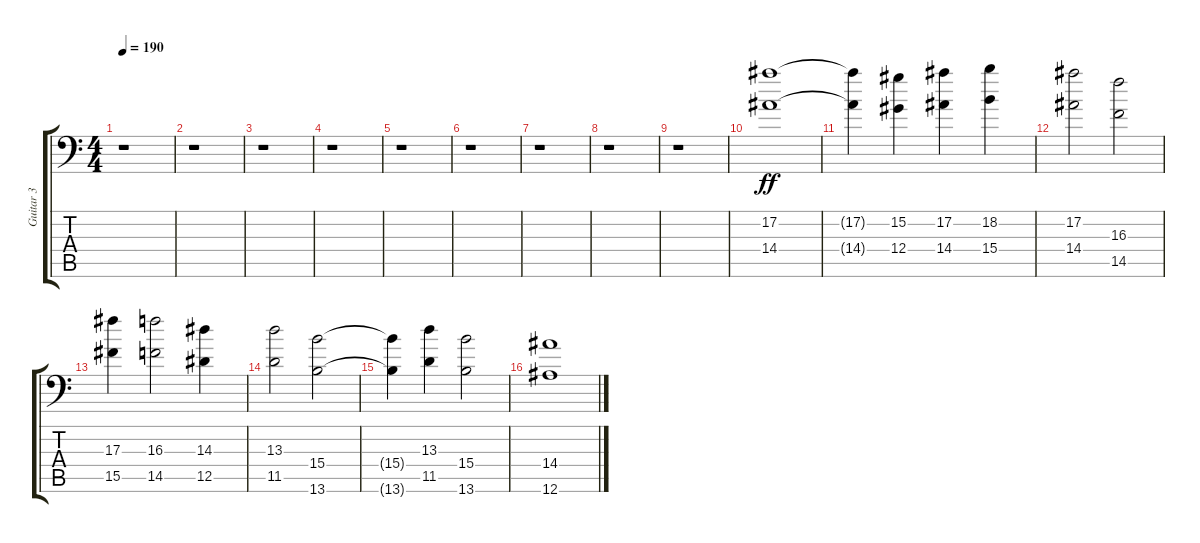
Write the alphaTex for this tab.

\track ("Guitar 3" "Guitar 3") {instrument distortionguitar}
\staff {score tabs}
\tuning (Bb3 F3 Db3 Ab2 Eb2 Bb1) {hide}
\ts (4 4)
\tempo 190
\clef f4
\ks c
r.1{dy ff} |
r.1 |
r.1 |
r.1 |
r.1 |
r.1 |
r.1 |
r.1 |
r.1 |
(17.2 14.4).1{balance 8} |
(17.2{t} 14.4{t}).4 (15.2 12.4).4 (17.2 14.4).4 (18.2 15.4).4 |
(17.2 14.4).2 (16.3 14.5).2 |
(17.3 15.5).4 (16.3 14.5).2 (14.3 12.5).4 |
(13.3 11.5).2 (15.4 13.6).2 |
(15.4{t} 13.6{t}).4 (13.3 11.5).4 (15.4 13.6).2 |
(14.4 12.6).1
